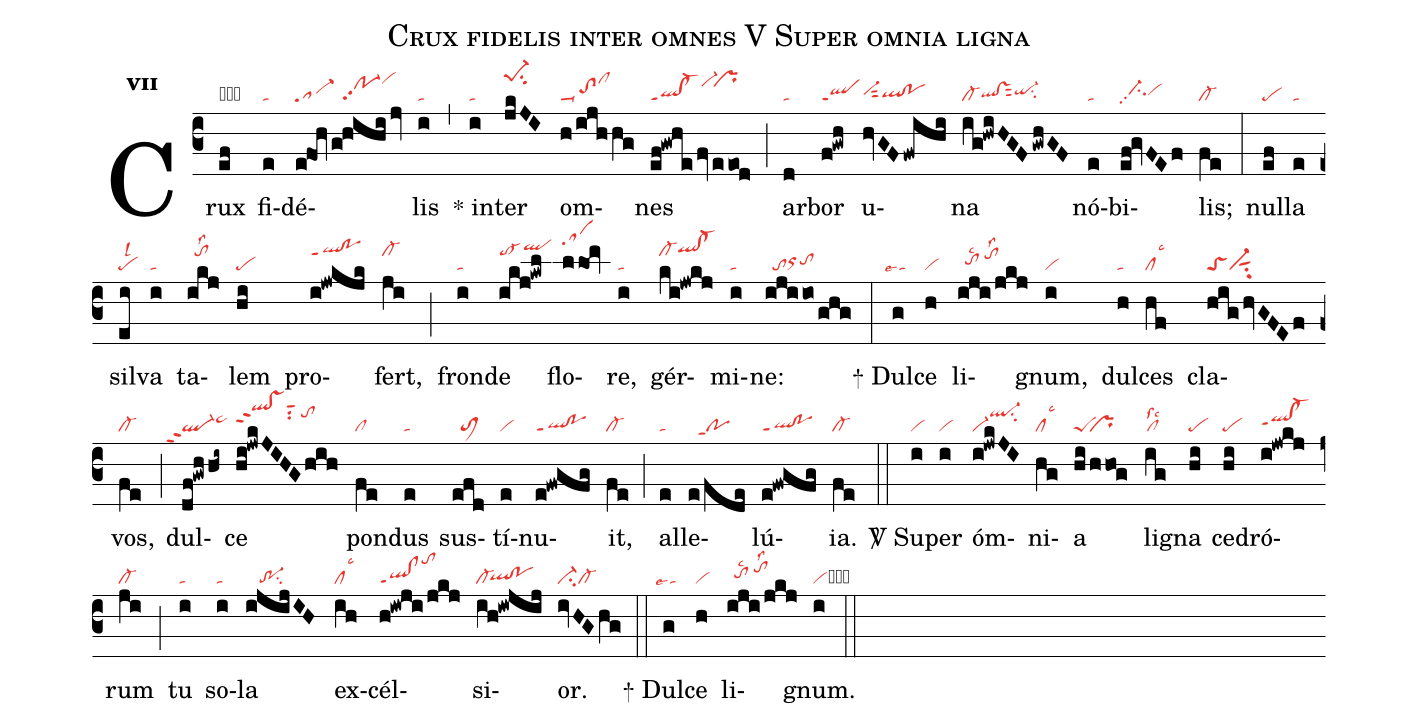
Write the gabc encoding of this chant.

name:Crux fidelis inter omnes V Super omnia ligna;
office-part:re;
mode:7;
nabc-lines:1;
%%
initial-style: 1;
name: Crux fidelis;
mode: 7;
office-part: Responsorium;
annotation: Resp;
annotation: vii;
nabc-lines: 1;
%%
(c3) Crux(ef|obpe) fi(e|ta)dé(e!foh/g!hihi/jv|sa-//po-1hjpp2vihl)lis(i|ta) (,) <sp>*</sp> in(i|ta)ter(jkJI|pe-1hmsu2) om(h/ijhhg|toppu1clhl)nes(ef!gwhe/fv/eeod|ql!cl-ppt1vi-hk`prhk) (;) ar(d|ta)bor(f!gwh|qlppt1) u(hvGF/fwihi|vi-hhsut2qlhg!pohg)na(ig!hwiHGF/gwhGF|cl-qlhg!vshgsut2qi-hhsu2) nó(e|ta)bi(ef!gvFEf|//ci-hhpp2vihh)lis;(fe|cl-) (:) nul(ef|pe)la(e|ta) sil(ei|pelsl2)va(i|ta) ta(ikj|//tohklss2)lem(hi|pe) pro(i!jwkjk|qlhk!pohkppt1)fert,(ji|cl-hk) (;) fron(i|ta)de(ikj!kwl|to-hkqlhm) flo(llom|sahp)re,(i|ta) gér(ki!jwkj|cl-hkqlhl!cl-hl)mi(i|ta)ne:(ijiio/ghg|//toorhhtohh) (:)

<sp>+</sp> Dul(g|``talse4)ce(h|vi) li(iji/jkj|//tohhlsc2/tohjlss2)gnum,(i|vi) dul(h|ta)ces(hf|cllsc3) cla(highvGFEf|toSvi-sut1su2)vos,(fe|cl-) (;) dul(df!gwhhi~|````ql-ppt2ta>hi)ce(hi!jwkJIHG/hih|qlhm!vshmppt2sut1su2/tohk) pon(fe|cl)dus(e|ta) sus(efd|//toM1)tí(e|vi)nu(e!fwgfg|ql!poppt1)it,(fe|cl-) (;) al(e|ta)le(e/fde|//poppt1)lú(e!fwgfg|ql!poppt1)ia.(fe|cl-) (::)

<sp>V/</sp> Su(i|vi)per(i|vi) óm(i!jwkJI|vi-ql-hksu2)ni(hg|cllsc3)a(hi/hhog|peS``pr) li(ig|cllssc2)gna(hi|pe) ce(hi|pe)dró(i!jwkj|qlhh!cl-hhppt1)rum(ji|cl-) (;) tu(i|ta) so(i|ta)la(ijijIH|///tr-1su2) ex(ih|cllsc3)cél(h!iwji/jkj|ql!clppt1tohm)si(ih!iwjij|cl-`qlhg!pohg)or.(ivHGhg|ci-cl-) (::)

<sp>+</sp> Dul(g|``talse4)ce(h|vi) li(iji/jkj|//tohhlsc2/tohjlss2)gnum.(i|vicb) (::)
